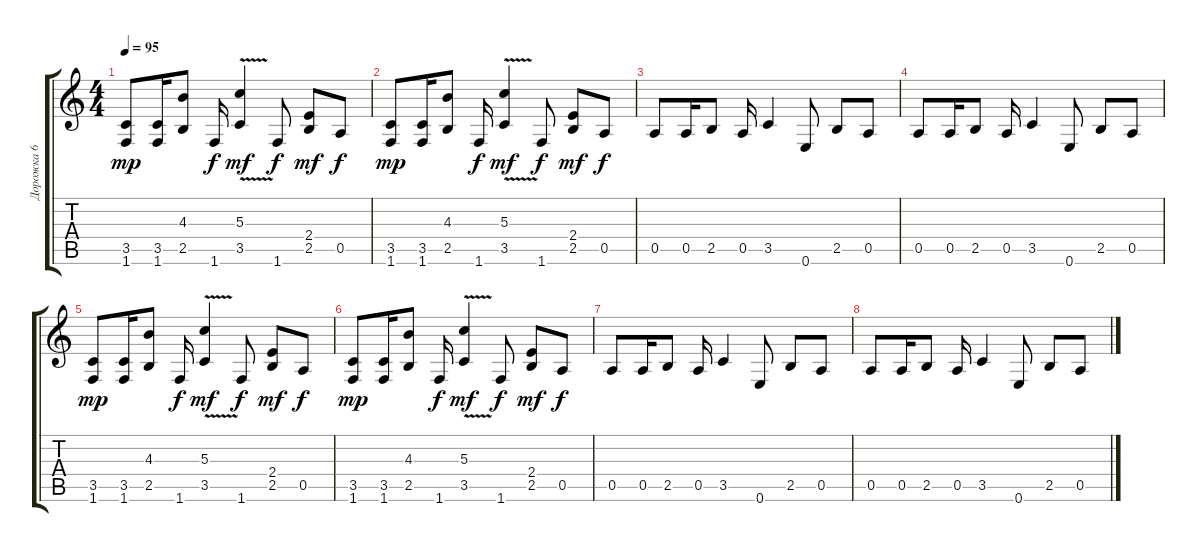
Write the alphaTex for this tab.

\track ("Дорожка 6" "Дорожка 6") {instrument distortionguitar}
\staff {score tabs}
\tuning (E4 B3 G3 D3 A2 E2) {hide}
\ts (4 4)
\tempo 95
\clef g2
\ks c
(3.5 1.6).8{dy mp} (3.5 1.6).16 (4.3 2.5).8 1.6.16{dy f} (5.3{v} 3.5).4{dy mf} 1.6.8{dy f} (2.4 2.5).8{dy mf} 0.5.8{dy f} |
(3.5 1.6).8{dy mp} (3.5 1.6).16 (4.3 2.5).8 1.6.16{dy f} (5.3{v} 3.5).4{dy mf} 1.6.8{dy f} (2.4 2.5).8{dy mf} 0.5.8{dy f} |
0.5.8 0.5.16 2.5.8 0.5.16 3.5.4 0.6.8 2.5.8 0.5.8 |
0.5.8 0.5.16 2.5.8 0.5.16 3.5.4 0.6.8 2.5.8 0.5.8 |
(3.5 1.6).8{dy mp} (3.5 1.6).16 (4.3 2.5).8 1.6.16{dy f} (5.3{v} 3.5).4{dy mf} 1.6.8{dy f} (2.4 2.5).8{dy mf} 0.5.8{dy f} |
(3.5 1.6).8{dy mp} (3.5 1.6).16 (4.3 2.5).8 1.6.16{dy f} (5.3{v} 3.5).4{dy mf} 1.6.8{dy f} (2.4 2.5).8{dy mf} 0.5.8{dy f} |
0.5.8 0.5.16 2.5.8 0.5.16 3.5.4 0.6.8 2.5.8 0.5.8 |
0.5.8 0.5.16 2.5.8 0.5.16 3.5.4 0.6.8 2.5.8 0.5.8
